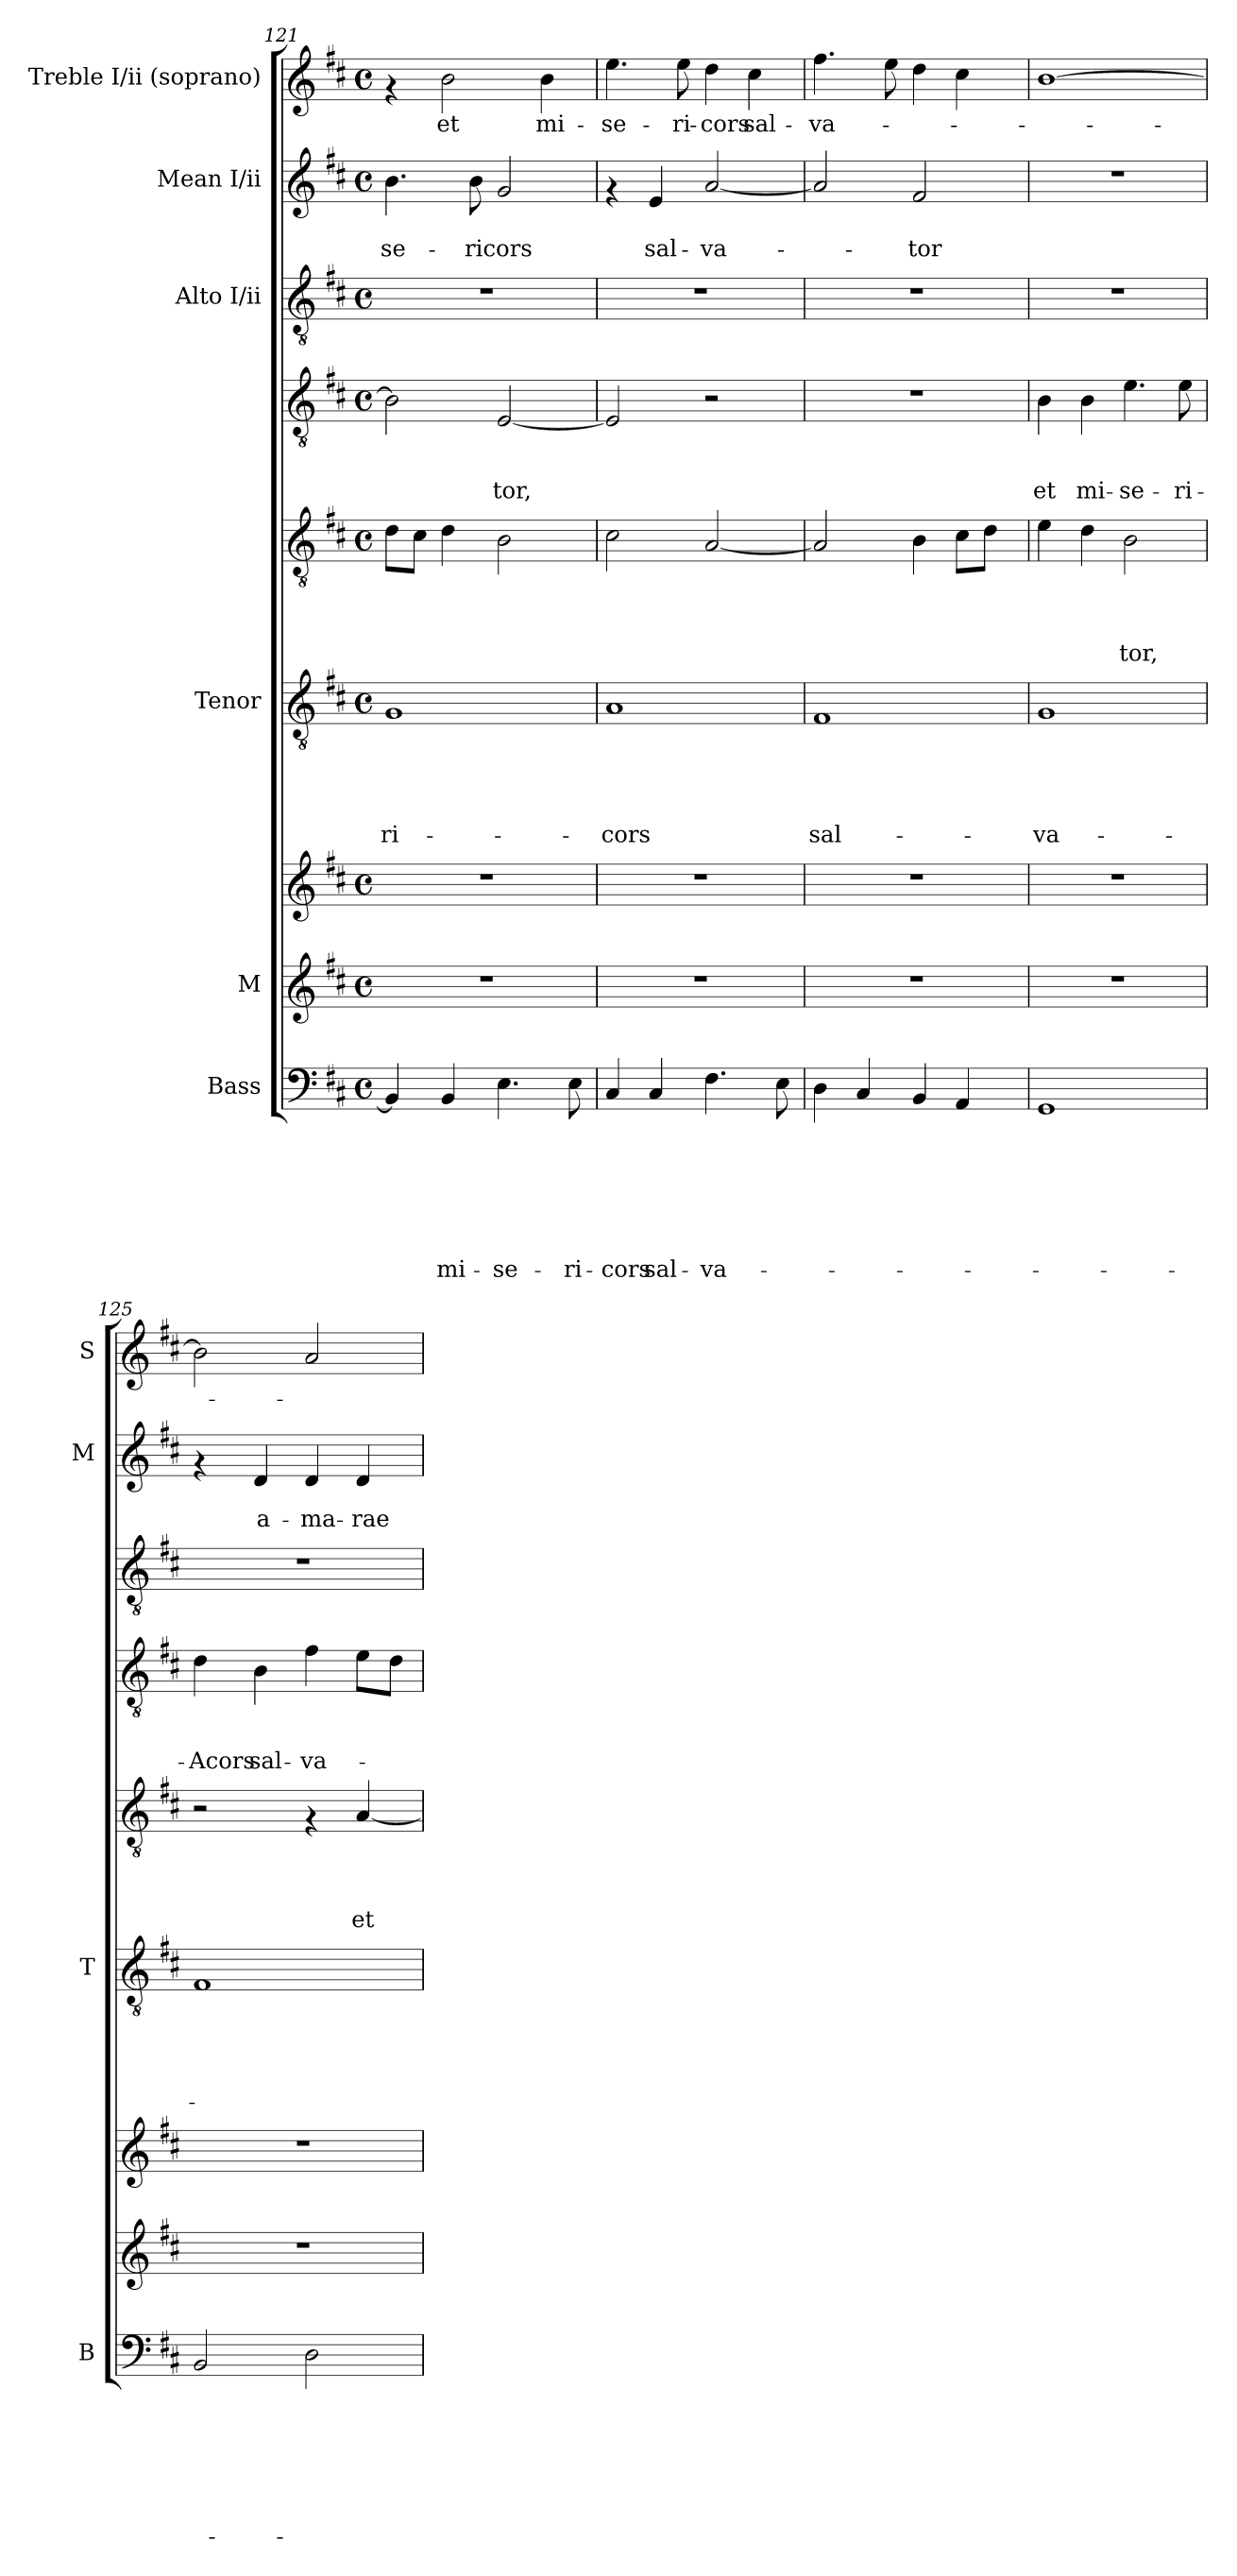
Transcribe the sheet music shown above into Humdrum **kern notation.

**kern	**text	**text	**text	**text	**text	**text	**text	**kern	**kern	**kern	**text	**text	**text	**text	**text	**kern	**text	**text	**text	**text	**kern	**text	**text	**text	**kern	**kern	**text	**text	**kern	**text
*part8	*part8	*part8	*part8	*part8	*part8	*part8	*part8	*part7	*part7	*part6	*part6	*part6	*part6	*part6	*part6	*part5	*part5	*part5	*part5	*part5	*part4	*part4	*part4	*part4	*part3	*part2	*part2	*part2	*part1	*part1
*staff9	*staff9	*staff9	*staff9	*staff9	*staff9	*staff9	*staff9	*staff8	*staff7	*staff6	*staff6	*staff6	*staff6	*staff6	*staff6	*staff5	*staff5	*staff5	*staff5	*staff5	*staff4	*staff4	*staff4	*staff4	*staff3	*staff2	*staff2	*staff2	*staff1	*staff1
*I"Bass	*	*	*	*	*	*	*	*I"M	*	*I"Tenor	*	*	*	*	*	*	*	*	*	*	*	*	*	*	*I"Alto I/ii	*I"Mean I/ii	*	*	*I"Treble I/ii (soprano)	*
*I'B	*	*	*	*	*	*	*	*	*	*I'T	*	*	*	*	*	*	*	*	*	*	*	*	*	*	*	*I'M	*	*	*I'S	*
*clefF4	*	*	*	*	*	*	*	*clefG2	*clefG2	*clefGv2	*	*	*	*	*	*clefGv2	*	*	*	*	*clefGv2	*	*	*	*clefGv2	*clefG2	*	*	*clefG2	*
*k[f#c#]	*	*	*	*	*	*	*	*k[f#c#]	*k[f#c#]	*k[f#c#]	*	*	*	*	*	*k[f#c#]	*	*	*	*	*k[f#c#]	*	*	*	*k[f#c#]	*k[f#c#]	*	*	*k[f#c#]	*
*D:	*	*	*	*	*	*	*	*D:	*D:	*D:	*	*	*	*	*	*D:	*	*	*	*	*D:	*	*	*	*D:	*D:	*	*	*D:	*
*M4/4	*	*	*	*	*	*	*	*M4/4	*M4/4	*M4/4	*	*	*	*	*	*M4/4	*	*	*	*	*M4/4	*	*	*	*M4/4	*M4/4	*	*	*M4/4	*
*met(c)	*	*	*	*	*	*	*	*met(c)	*met(c)	*met(c)	*	*	*	*	*	*met(c)	*	*	*	*	*met(c)	*	*	*	*met(c)	*met(c)	*	*	*met(c)	*
=121	=121	=121	=121	=121	=121	=121	=121	=121	=121	=121	=121	=121	=121	=121	=121	=121	=121	=121	=121	=121	=121	=121	=121	=121	=121	=121	=121	=121	=121	=121
!	!	!	!	!	!	!	!	!	!	!	!	!	!	!	!LO:LY:b	!	!	!	!	!	!	!	!	!	!	!	!	!LO:LY:b	!	!
4BB/]	.	.	.	.	.	.	.	1r	1r	1G	.	.	.	.	-ri-	8d\L	.	.	.	.	2B\]	.	.	.	1r	4.b\	.	-se-	4rf	.
.	.	.	.	.	.	.	.	.	.	.	.	.	.	.	.	8c#\J	.	.	.	.	.	.	.	.	.	.	.	.	.	.
!	!	!	!	!	!	!	!LO:LY:b	!	!	!	!	!	!	!	!	!	!	!	!	!	!	!	!	!	!	!	!	!	!	!LO:LY:b
4BB/	.	.	.	.	.	.	mi-	.	.	.	.	.	.	.	.	4d\	.	.	.	.	.	.	.	.	.	.	.	.	2b\	et
!	!	!	!	!	!	!	!	!	!	!	!	!	!	!	!	!	!	!	!	!	!	!	!	!	!	!	!	!LO:LY:b	!	!
.	.	.	.	.	.	.	.	.	.	.	.	.	.	.	.	.	.	.	.	.	.	.	.	.	.	8b\	.	-ricors	.	.
!	!	!	!	!	!	!	!LO:LY:b	!	!	!	!	!	!	!	!	!	!	!	!	!	!	!	!	!LO:LY:b:rj	!	!	!	!	!	!
4.E\	.	.	.	.	.	.	-se-	.	.	.	.	.	.	.	.	2B\	.	.	.	.	[<2E/	.	.	-tor,	.	2g/	.	.	.	.
!	!	!	!	!	!	!	!	!	!	!	!	!	!	!	!	!	!	!	!	!	!	!	!	!	!	!	!	!	!	!LO:LY:b
.	.	.	.	.	.	.	.	.	.	.	.	.	.	.	.	.	.	.	.	.	.	.	.	.	.	.	.	.	4b\	mi-
!	!	!	!	!	!	!	!LO:LY:b	!	!	!	!	!	!	!	!	!	!	!	!	!	!	!	!	!	!	!	!	!	!	!
8E\	.	.	.	.	.	.	-ri-	.	.	.	.	.	.	.	.	.	.	.	.	.	.	.	.	.	.	.	.	.	.	.
=122	=122	=122	=122	=122	=122	=122	=122	=122	=122	=122	=122	=122	=122	=122	=122	=122	=122	=122	=122	=122	=122	=122	=122	=122	=122	=122	=122	=122	=122	=122
!	!	!	!	!	!	!	!LO:LY:b	!	!	!	!	!	!	!	!LO:LY:b	!	!	!	!	!	!	!	!	!	!	!	!	!	!	!LO:LY:b
4C#/	.	.	.	.	.	.	-cors	1r	1r	1A	.	.	.	.	-cors	2c#\	.	.	.	.	2E/]	.	.	.	1r	4rf	.	.	4.ee\	-se-
!	!	!	!	!	!	!	!LO:LY:b	!	!	!	!	!	!	!	!	!	!	!	!	!	!	!	!	!	!	!	!	!LO:LY:b	!	!
4C#/	.	.	.	.	.	.	sal-	.	.	.	.	.	.	.	.	.	.	.	.	.	.	.	.	.	.	4e/	.	sal-	.	.
!	!	!	!	!	!	!	!	!	!	!	!	!	!	!	!	!	!	!	!	!	!	!	!	!	!	!	!	!	!	!LO:LY:b
.	.	.	.	.	.	.	.	.	.	.	.	.	.	.	.	.	.	.	.	.	.	.	.	.	.	.	.	.	8ee\	-ri-
!	!	!	!	!	!	!	!LO:LY:b	!	!	!	!	!	!	!	!	!	!	!	!	!	!	!	!	!	!	!	!	!LO:LY:b	!	!LO:LY:b
4.F#\	.	.	.	.	.	.	-va-	.	.	.	.	.	.	.	.	[<2A/	.	.	.	.	2r	.	.	.	.	[<2a/	.	-va-	4dd\	-cors
!	!	!	!	!	!	!	!	!	!	!	!	!	!	!	!	!	!	!	!	!	!	!	!	!	!	!	!	!	!	!LO:LY:b
.	.	.	.	.	.	.	.	.	.	.	.	.	.	.	.	.	.	.	.	.	.	.	.	.	.	.	.	.	4cc#\	sal-
8E\	.	.	.	.	.	.	.	.	.	.	.	.	.	.	.	.	.	.	.	.	.	.	.	.	.	.	.	.	.	.
=123	=123	=123	=123	=123	=123	=123	=123	=123	=123	=123	=123	=123	=123	=123	=123	=123	=123	=123	=123	=123	=123	=123	=123	=123	=123	=123	=123	=123	=123	=123
!	!	!	!	!	!	!	!	!	!	!	!	!	!	!	!LO:LY:b	!	!	!	!	!	!	!	!	!	!	!	!	!	!	!LO:LY:b
4D\	.	.	.	.	.	.	.	1r	1r	1F#	.	.	.	.	sal-	2A/]	.	.	.	.	1r	.	.	.	1r	2a/]	.	.	4.ff#\	-va-
4C#/	.	.	.	.	.	.	.	.	.	.	.	.	.	.	.	.	.	.	.	.	.	.	.	.	.	.	.	.	.	.
.	.	.	.	.	.	.	.	.	.	.	.	.	.	.	.	.	.	.	.	.	.	.	.	.	.	.	.	.	8ee\	.
!	!	!	!	!	!	!	!	!	!	!	!	!	!	!	!	!	!	!	!	!	!	!	!	!	!	!	!	!LO:LY:b	!	!
4BB/	.	.	.	.	.	.	.	.	.	.	.	.	.	.	.	4B\	.	.	.	.	.	.	.	.	.	2f#/	.	-tor	4dd\	.
4AA/	.	.	.	.	.	.	.	.	.	.	.	.	.	.	.	8c#\L	.	.	.	.	.	.	.	.	.	.	.	.	4cc#\	.
.	.	.	.	.	.	.	.	.	.	.	.	.	.	.	.	8d\J	.	.	.	.	.	.	.	.	.	.	.	.	.	.
=124	=124	=124	=124	=124	=124	=124	=124	=124	=124	=124	=124	=124	=124	=124	=124	=124	=124	=124	=124	=124	=124	=124	=124	=124	=124	=124	=124	=124	=124	=124
!	!	!	!	!	!	!	!	!	!	!	!	!	!	!	!LO:LY:b	!	!	!	!	!	!	!	!	!LO:LY:b:rj	!	!	!	!	!	!
1GG	.	.	.	.	.	.	.	1r	1r	1G	.	.	.	.	-va-	4e\	.	.	.	.	4B\	.	.	et	1r	1r	.	.	[>1b	.
!	!	!	!	!	!	!	!	!	!	!	!	!	!	!	!	!	!	!	!	!	!	!	!	!LO:LY:b:rj	!	!	!	!	!	!
.	.	.	.	.	.	.	.	.	.	.	.	.	.	.	.	4d\	.	.	.	.	4B\	.	.	mi-	.	.	.	.	.	.
!	!	!	!	!	!	!	!	!	!	!	!	!	!	!	!	!	!	!	!	!LO:LY:b	!	!	!	!LO:LY:b:rj	!	!	!	!	!	!
.	.	.	.	.	.	.	.	.	.	.	.	.	.	.	.	2B\	.	.	.	-tor,	4.e\	.	.	-se-	.	.	.	.	.	.
!	!	!	!	!	!	!	!	!	!	!	!	!	!	!	!	!	!	!	!	!	!	!	!	!LO:LY:b:rj	!	!	!	!	!	!
.	.	.	.	.	.	.	.	.	.	.	.	.	.	.	.	.	.	.	.	.	8e\	.	.	-ri-	.	.	.	.	.	.
!!LO:PB:g=z
=125	=125	=125	=125	=125	=125	=125	=125	=125	=125	=125	=125	=125	=125	=125	=125	=125	=125	=125	=125	=125	=125	=125	=125	=125	=125	=125	=125	=125	=125	=125
!	!	!	!	!	!	!	!	!	!	!	!	!	!	!	!	!	!	!	!	!	!	!	!	!LO:LY:b:rj	!	!	!	!	!	!
2BB/	.	.	.	.	.	.	.	1r	1r	1F#	.	.	.	.	.	2r	.	.	.	.	4d\	.	.	-Acors	1r	4rf	.	.	2b\]	.
!	!	!	!	!	!	!	!	!	!	!	!	!	!	!	!	!	!	!	!	!	!	!	!	!LO:LY:b:rj	!	!	!	!LO:LY:b	!	!
.	.	.	.	.	.	.	.	.	.	.	.	.	.	.	.	.	.	.	.	.	4B\	.	.	sal-	.	4d/	.	a-	.	.
!	!	!	!	!	!	!	!	!	!	!	!	!	!	!	!	!	!	!	!	!	!	!	!	!LO:LY:b:rj	!	!	!	!LO:LY:b	!	!
2D\	.	.	.	.	.	.	.	.	.	.	.	.	.	.	.	4rF	.	.	.	.	4f#\	.	.	-va-	.	4d/	.	-ma-	2a/	.
!	!	!	!	!	!	!	!	!	!	!	!	!	!	!	!	!	!	!	!	!LO:LY:b	!	!	!	!	!	!	!	!LO:LY:b	!	!
.	.	.	.	.	.	.	.	.	.	.	.	.	.	.	.	[<4A/	.	.	.	et	8e\L	.	.	.	.	4d/	.	-rae	.	.
.	.	.	.	.	.	.	.	.	.	.	.	.	.	.	.	.	.	.	.	.	8d\J	.	.	.	.	.	.	.	.	.
=	=	=	=	=	=	=	=	=	=	=	=	=	=	=	=	=	=	=	=	=	=	=	=	=	=	=	=	=	=	=
*-	*-	*-	*-	*-	*-	*-	*-	*-	*-	*-	*-	*-	*-	*-	*-	*-	*-	*-	*-	*-	*-	*-	*-	*-	*-	*-	*-	*-	*-	*-
